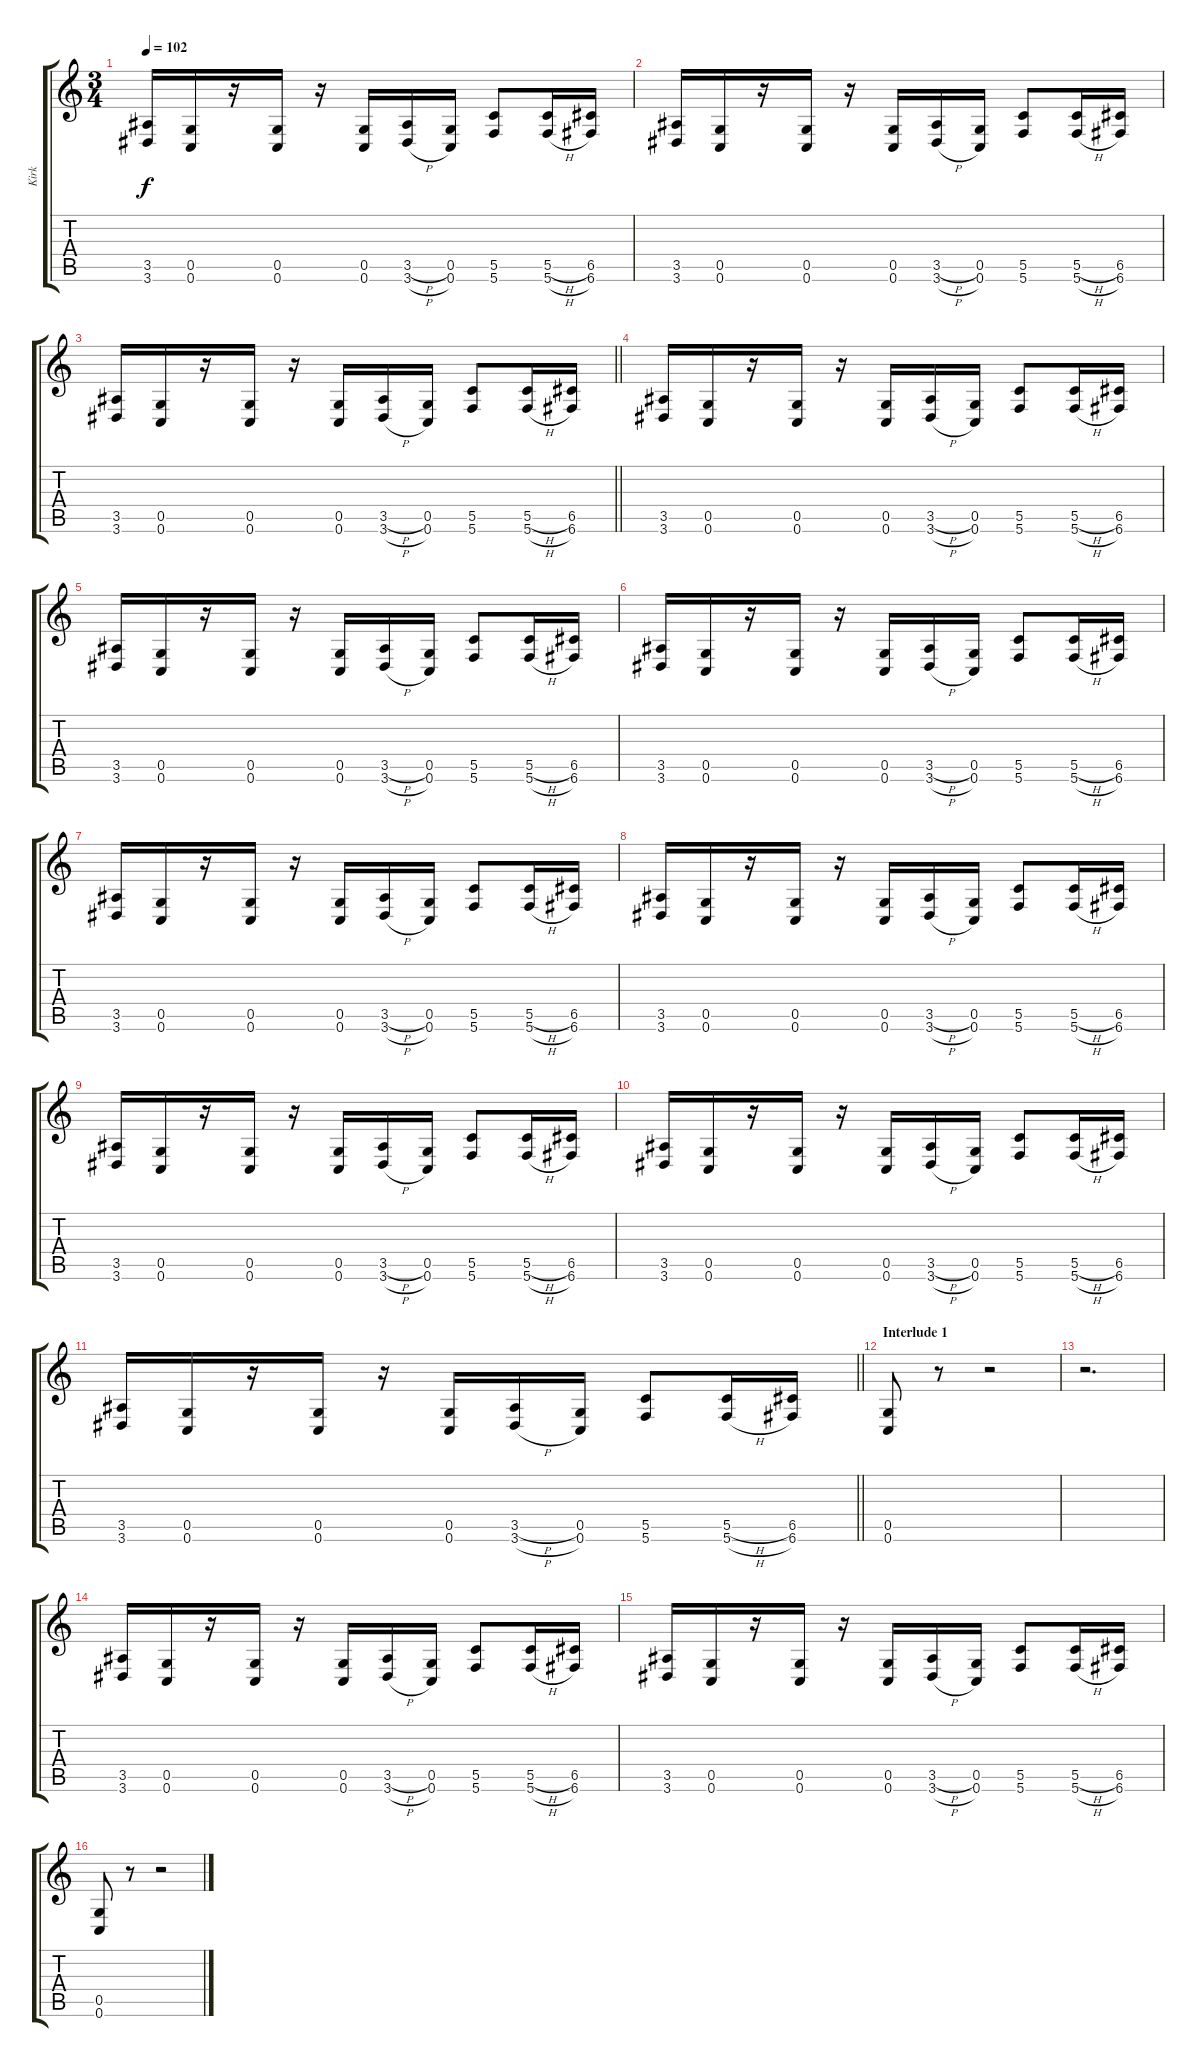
\track ("Kirk" "Kirk") {instrument distortionguitar}
\staff {score tabs}
\tuning (D4 A3 F3 C3 G2 C2) {hide}
\ts (3 4)
\tempo 102
\clef g2
\ks c
(3.5 3.6).16{dy f} (0.5 0.6).16 r.16 (0.5 0.6).16 r.16 (0.5 0.6).16 (3.5{h} 3.6{h}).16 (0.5 0.6).16 (5.5 5.6).8 (5.5{h} 5.6{h}).16 (6.5 6.6).16 |
(3.5 3.6).16 (0.5 0.6).16 r.16 (0.5 0.6).16 r.16 (0.5 0.6).16 (3.5{h} 3.6{h}).16 (0.5 0.6).16 (5.5 5.6).8 (5.5{h} 5.6{h}).16 (6.5 6.6).16 |
\barLineRight lightlight
(3.5 3.6).16 (0.5 0.6).16 r.16 (0.5 0.6).16 r.16 (0.5 0.6).16 (3.5{h} 3.6{h}).16 (0.5 0.6).16 (5.5 5.6).8 (5.5{h} 5.6{h}).16 (6.5 6.6).16 |
\section ("" "")
(3.5 3.6).16 (0.5 0.6).16 r.16 (0.5 0.6).16 r.16 (0.5 0.6).16 (3.5{h} 3.6{h}).16 (0.5 0.6).16 (5.5 5.6).8 (5.5{h} 5.6{h}).16 (6.5 6.6).16 |
(3.5 3.6).16 (0.5 0.6).16 r.16 (0.5 0.6).16 r.16 (0.5 0.6).16 (3.5{h} 3.6{h}).16 (0.5 0.6).16 (5.5 5.6).8 (5.5{h} 5.6{h}).16 (6.5 6.6).16 |
(3.5 3.6).16 (0.5 0.6).16 r.16 (0.5 0.6).16 r.16 (0.5 0.6).16 (3.5{h} 3.6{h}).16 (0.5 0.6).16 (5.5 5.6).8 (5.5{h} 5.6{h}).16 (6.5 6.6).16 |
(3.5 3.6).16 (0.5 0.6).16 r.16 (0.5 0.6).16 r.16 (0.5 0.6).16 (3.5{h} 3.6{h}).16 (0.5 0.6).16 (5.5 5.6).8 (5.5{h} 5.6{h}).16 (6.5 6.6).16 |
(3.5 3.6).16 (0.5 0.6).16 r.16 (0.5 0.6).16 r.16 (0.5 0.6).16 (3.5{h} 3.6{h}).16 (0.5 0.6).16 (5.5 5.6).8 (5.5{h} 5.6{h}).16 (6.5 6.6).16 |
(3.5 3.6).16 (0.5 0.6).16 r.16 (0.5 0.6).16 r.16 (0.5 0.6).16 (3.5{h} 3.6{h}).16 (0.5 0.6).16 (5.5 5.6).8 (5.5{h} 5.6{h}).16 (6.5 6.6).16 |
(3.5 3.6).16 (0.5 0.6).16 r.16 (0.5 0.6).16 r.16 (0.5 0.6).16 (3.5{h} 3.6{h}).16 (0.5 0.6).16 (5.5 5.6).8 (5.5{h} 5.6{h}).16 (6.5 6.6).16 |
\barLineRight lightlight
(3.5 3.6).16 (0.5 0.6).16 r.16 (0.5 0.6).16 r.16 (0.5 0.6).16 (3.5{h} 3.6{h}).16 (0.5 0.6).16 (5.5 5.6).8 (5.5{h} 5.6{h}).16 (6.5 6.6).16 |
\section ("" "Interlude 1")
(0.5 0.6).8 r.8 r.2 |
r.2{d} |
(3.5 3.6).16 (0.5 0.6).16 r.16 (0.5 0.6).16 r.16 (0.5 0.6).16 (3.5{h} 3.6{h}).16 (0.5 0.6).16 (5.5 5.6).8 (5.5{h} 5.6{h}).16 (6.5 6.6).16 |
(3.5 3.6).16 (0.5 0.6).16 r.16 (0.5 0.6).16 r.16 (0.5 0.6).16 (3.5{h} 3.6{h}).16 (0.5 0.6).16 (5.5 5.6).8 (5.5{h} 5.6{h}).16 (6.5 6.6).16 |
(0.5 0.6).8 r.8 r.2
